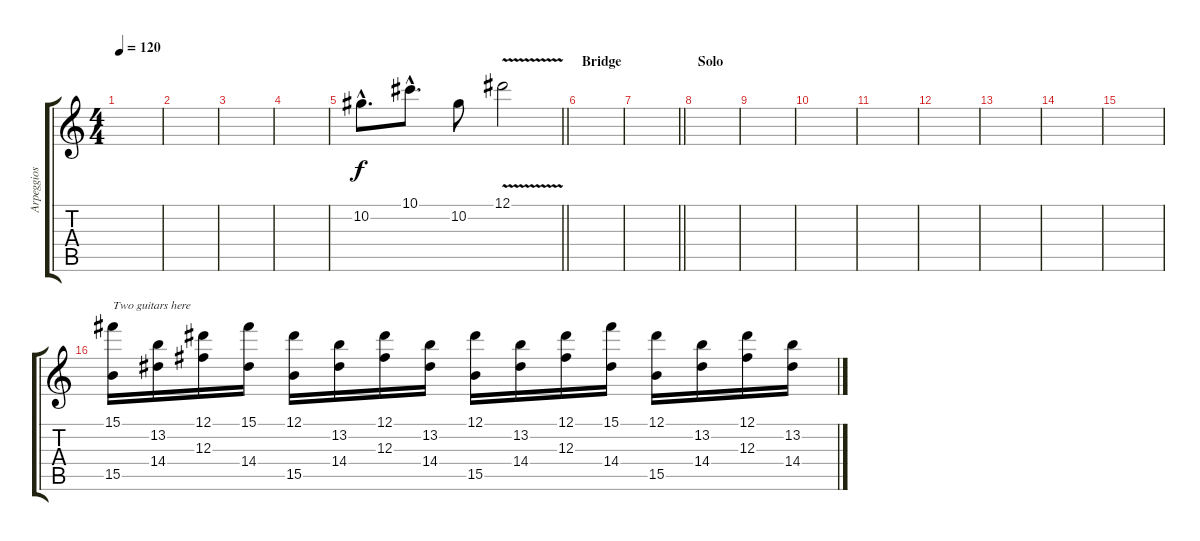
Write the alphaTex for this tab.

\track ("Arpeggios" "Arpeggios") {instrument overdrivenguitar}
\staff {score tabs}
\tuning (Eb4 Bb3 Gb3 Db3 Ab2 Eb2) {hide}
\ts (4 4)
\tempo 120
\clef g2
\ks c
|
|
|
|
\barLineRight lightlight
10.2{hac}.8{d} 10.1{hac}.8{d} 10.2.8 12.1{v}.2 |
\section ("" "Bridge")
|
\barLineRight lightlight
|
\section ("" "Solo")
|
|
|
|
|
|
|
|
(15.1 15.5).16{txt "Two guitars here"} (13.2 14.4).16 (12.1 12.3).16 (15.1 14.4).16 (12.1 15.5).16 (13.2 14.4).16 (12.1 12.3).16 (13.2 14.4).16 (12.1 15.5).16 (13.2 14.4).16 (12.1 12.3).16 (15.1 14.4).16 (12.1 15.5).16 (13.2 14.4).16 (12.1 12.3).16 (13.2 14.4).16
